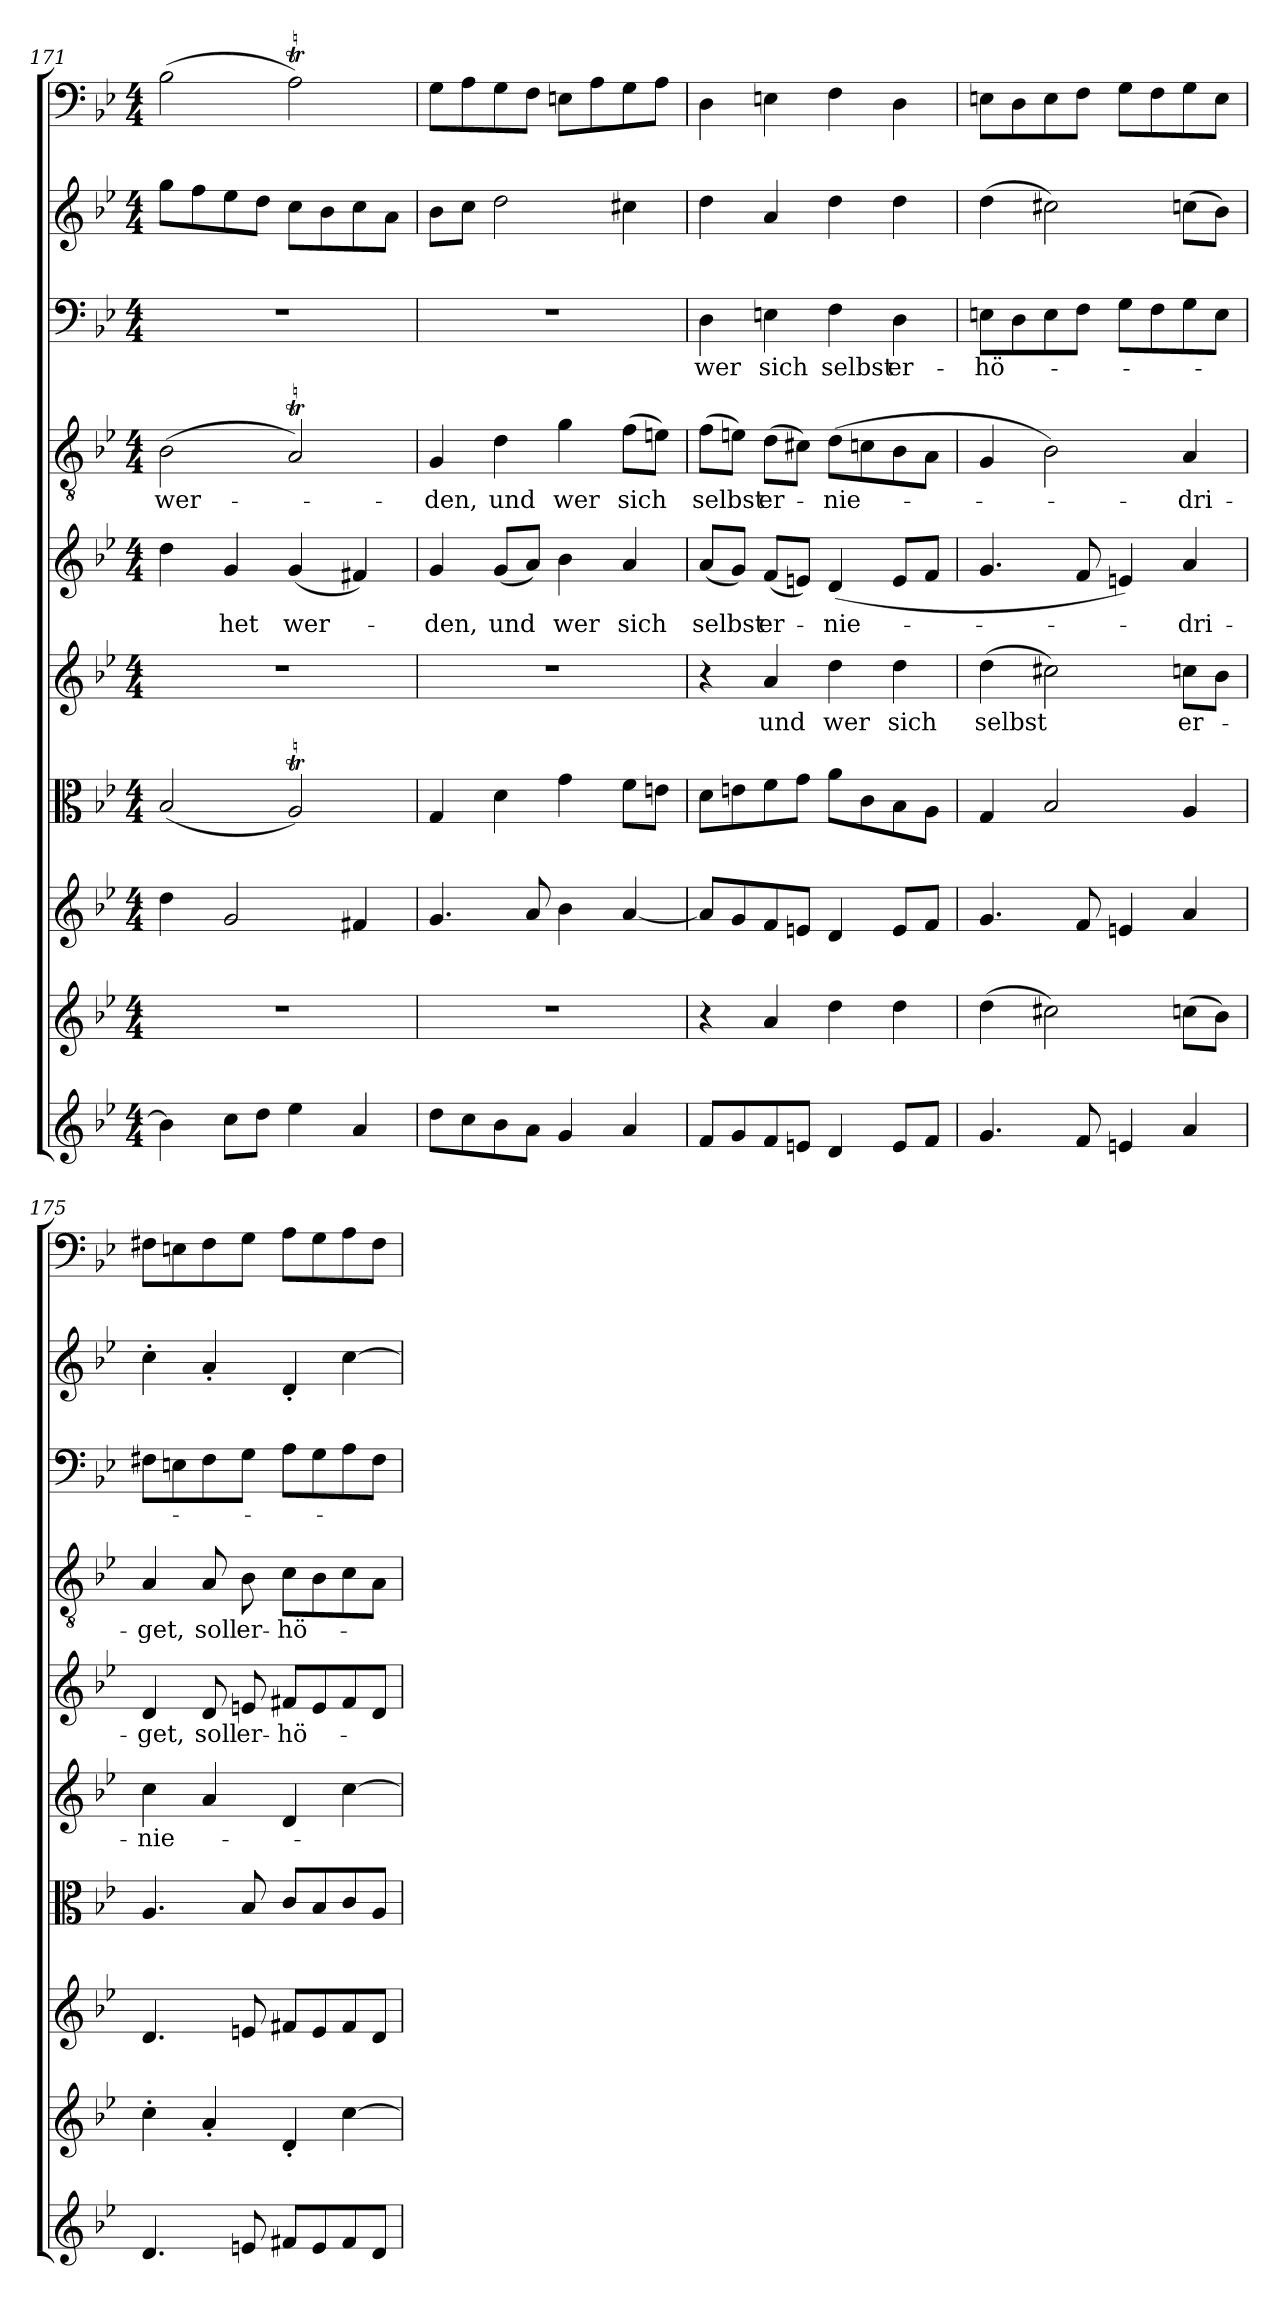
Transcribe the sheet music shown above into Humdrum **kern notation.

**kern	**kern	**kern	**kern	**kern	**text	**kern	**text	**kern	**text	**kern	**text	**kern	**kern
*part10	*part9	*part8	*part7	*part6	*part6	*part5	*part5	*part4	*part4	*part3	*part3	*part2	*part1
*staff10	*staff9	*staff8	*staff7	*staff6	*staff6	*staff5	*staff5	*staff4	*staff4	*staff3	*staff3	*staff2	*staff1
*clefG2	*clefG2	*clefG2	*clefC3	*clefG2	*	*clefG2	*	*clefGv2	*	*clefF4	*	*clefG2	*clefF4
*k[b-e-]	*k[b-e-]	*k[b-e-]	*k[b-e-]	*k[b-e-]	*	*k[b-e-]	*	*k[b-e-]	*	*k[b-e-]	*	*k[b-e-]	*k[b-e-]
*g:	*g:	*g:	*g:	*g:	*	*g:	*	*g:	*	*g:	*	*g:	*g:
*M4/4	*M4/4	*M4/4	*M4/4	*M4/4	*	*M4/4	*	*M4/4	*	*M4/4	*	*M4/4	*M4/4
=171	=171	=171	=171	=171	=171	=171	=171	=171	=171	=171	=171	=171	=171
4b-\]	1r	4dd\	(2B-/	1r	.	4dd\	.	(2B-\	wer-	1r	.	8gg\L	(2B-\
.	.	.	.	.	.	.	.	.	.	.	.	8ff\	.
8cc\L	.	2g/	.	.	.	4g/	-het	.	.	.	.	8ee-\	.
8dd\J	.	.	.	.	.	.	.	.	.	.	.	8dd\J	.
4ee-\	.	.	2AT/)	.	.	(4g/	wer-	2AT/)	.	.	.	8cc\L	2AT\)
.	.	.	.	.	.	.	.	.	.	.	.	8b-\	.
4a/	.	4f#X/	.	.	.	4f#X/)	.	.	.	.	.	8cc\	.
.	.	.	.	.	.	.	.	.	.	.	.	8a\J	.
=172	=172	=172	=172	=172	=172	=172	=172	=172	=172	=172	=172	=172	=172
8dd\L	1r	4.g/	4G/	1r	.	4g/	-den,	4G/	-den,	1r	.	8b-\L	8G\L
8cc\	.	.	.	.	.	.	.	.	.	.	.	8cc\J	8A\
8b-\	.	.	4d\	.	.	(8g/L	und	4d\	und	.	.	2dd\	8G\
8a\J	.	8a/	.	.	.	8a/J)	.	.	.	.	.	.	8F\J
4g/	.	4b-\	4g\	.	.	4b-\	wer	4g\	wer	.	.	.	8En\L
.	.	.	.	.	.	.	.	.	.	.	.	.	8A\
4a/	.	[4a/	8f\L	.	.	4a/	sich	(8f\L	sich	.	.	4cc#X\	8G\
.	.	.	8en\J	.	.	.	.	8en\J)	.	.	.	.	8A\J
=173	=173	=173	=173	=173	=173	=173	=173	=173	=173	=173	=173	=173	=173
8f/L	4r	8a/L]	8d\L	4r	.	(8a/L	selbst	(8f\L	selbst	4D\	wer	4dd\	4D\
8g/	.	8g/	8en\	.	.	8g/J)	.	8en\J)	.	.	.	.	.
8f/	4a/	8f/	8f\	4a/	und	(8f/L	er-	(8d\L	er-	4En\	sich	4a/	4En\
8en/J	.	8en/J	8g\J	.	.	8en/J)	.	8c#X\J)	.	.	.	.	.
4d/	4dd\	4d/	8a\L	4dd\	wer	(4d/	-nie-	(8d\L	-nie-	4F\	selbst	4dd\	4F\
.	.	.	8c\	.	.	.	.	8cn\	.	.	.	.	.
8e/L	4dd\	8e/L	8B-\	4dd\	sich	8e/L	.	8B-\	.	4D\	er-	4dd\	4D\
8f/J	.	8f/J	8A\J	.	.	8f/J	.	8A\J	.	.	.	.	.
=174	=174	=174	=174	=174	=174	=174	=174	=174	=174	=174	=174	=174	=174
4.g/	(4dd\	4.g/	4G/	(4dd\	selbst	4.g/	.	4G/	.	8En\L	-hö-	(4dd\	8En\L
.	.	.	.	.	.	.	.	.	.	8D\	.	.	8D\
.	2cc#X\)	.	2B-/	2cc#X\)	.	.	.	2B-\)	.	8E\	.	2cc#X\)	8E\
8f/	.	8f/	.	.	.	8f/	.	.	.	8F\J	.	.	8F\J
4en/	.	4en/	.	.	.	4en/)	.	.	.	8G\L	.	.	8G\L
.	.	.	.	.	.	.	.	.	.	8F\	.	.	8F\
4a/	(8ccn\L	4a/	4A/	8ccn\L	er-	4a/	-dri-	4A/	-dri-	8G\	.	(8ccn\L	8G\
.	8b-\J)	.	.	8b-\J	.	.	.	.	.	8E\J	.	8b-\J)	8E\J
=175	=175	=175	=175	=175	=175	=175	=175	=175	=175	=175	=175	=175	=175
4.d/	4cc'\	4.d/	4.A/	4cc\	-nie-	4d/	-get,	4A/	-get,	8F#X\L	.	4cc'\	8F#X\L
.	.	.	.	.	.	.	.	.	.	8En\	.	.	8En\
.	4a'/	.	.	4a/	.	8d/	soll	8A/	soll	8F#\	.	4a'/	8F#\
8en/	.	8en/	8B-/	.	.	8en/	er-	8B-\	er-	8G\J	.	.	8G\J
8f#X/L	4d'/	8f#X/L	8c/L	4d/	.	8f#X/L	-hö-	8c\L	-hö-	8A\L	.	4d'/	8A\L
8e/	.	8e/	8B-/	.	.	8e/	.	8B-\	.	8G\	.	.	8G\
8f#/	[4cc\	8f#/	8c/	[4cc\	.	8f#/	.	8c\	.	8A\	.	[4cc\	8A\
8d/J	.	8d/J	8A/J	.	.	8d/J	.	8A\J	.	8F#\J	.	.	8F#\J
=	=	=	=	=	=	=	=	=	=	=	=	=	=
*-	*-	*-	*-	*-	*-	*-	*-	*-	*-	*-	*-	*-	*-
